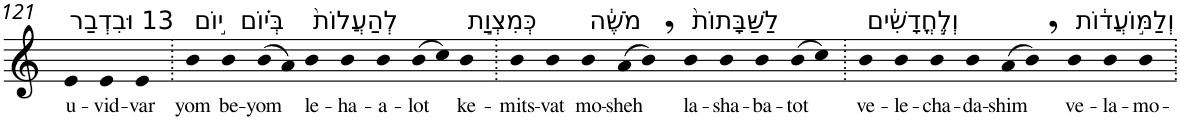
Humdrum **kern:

**kern	**text
*part1	*part1
*staff1	*staff1
*I"Piano	*
*I'Pno	*
!!LO:PB:g=z
*clefG2	*
*k[]	*
=121	=121
!LO:TX:a:t=13 וּבִדְבַר	!
!	!LO:LY:b
4e	u-
!	!LO:LY:b
4e	-vid-
!	!LO:LY:b
4e	-var
=122.	=122.
!LO:TX:a:t=י֣וֹם	!
!	!LO:LY:b
4b	yom
!LO:TX:a:t=בְּי֗וֹם	!
!	!LO:LY:b
4b	be-
!	!LO:LY:b
(>8b	-yom
8a)	.
!LO:TX:a:t=לְהַעֲלוֹת֙	!
!	!LO:LY:b
4b	le-
!	!LO:LY:b
4b	-ha-
!	!LO:LY:b
4b	-a-
!	!LO:LY:b
(>8b	-lot
8cc)	.
!LO:TX:a:t=כְּמִצְוַ֣ת	!
!	!LO:LY:b
4b	ke-
=123.	=123.
!	!LO:LY:b
4b	-mits-
!	!LO:LY:b
4b	-vat
!LO:TX:a:t=מֹשֶׁ֔ה	!
!	!LO:LY:b
4b	mo-
!	!LO:LY:b
(>8a	-sheh
8b,)	.
!LO:TX:a:t=לַשַּׁבָּתוֹת֙	!
!	!LO:LY:b
4b	la-
!	!LO:LY:b
4b	-sha-
!	!LO:LY:b
4b	-ba-
!	!LO:LY:b
(>8b	-tot
8cc)	.
=124.	=124.
!LO:TX:a:t=וְלֶ֣חֳדָשִׁ֔ים	!
!	!LO:LY:b
4b	ve-
!	!LO:LY:b
4b	-le-
!	!LO:LY:b
4b	-cha-
!	!LO:LY:b
4b	-da-
!	!LO:LY:b
(>8a	-shim
8b,)	.
!LO:TX:a:t=וְלַמּ֣וֹעֲד֔וֹת	!
!	!LO:LY:b
4b	ve-
!	!LO:LY:b
4b	-la-
!	!LO:LY:b
4b	-mo-
=.	=.
*-	*-
